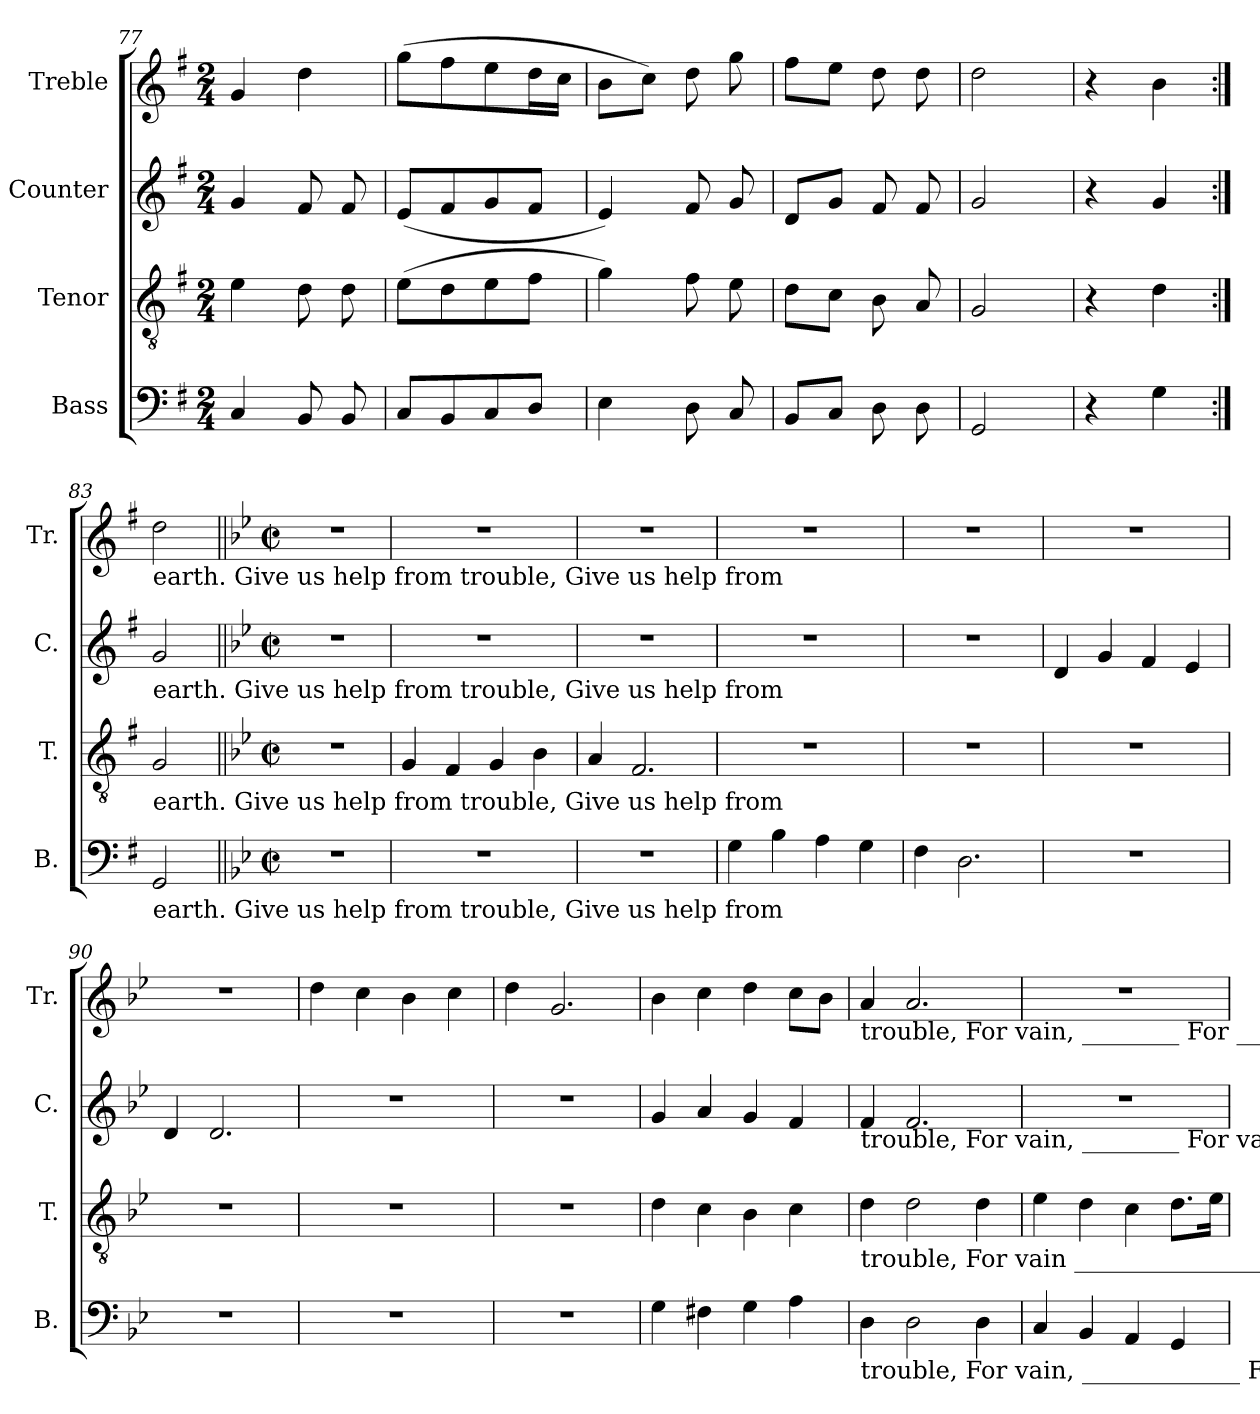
**kern	**kern	**kern	**kern
*part4	*part3	*part2	*part1
*staff4	*staff3	*staff2	*staff1
*I"Bass	*I"Tenor	*I"Counter	*I"Treble
*I'B.	*I'T.	*I'C.	*I'Tr.
*clefF4	*clefGv2	*clefG2	*clefG2
*k[f#]	*k[f#]	*k[f#]	*k[f#]
*M2/4	*M2/4	*M2/4	*M2/4
=77	=77	=77	=77
4C/	4e\	4g/	4g/
8BB/	8d\	8f#/	4dd\
8BB/	8d\	8f#/	.
=78	=78	=78	=78
8C/L	(8e\L	(8e/L	(8gg\L
8BB/	8d\	8f#/	8ff#\
8C/	8e\	8g/	8ee\
8D/J	8f#\J	8f#/J	16dd\L
.	.	.	16cc\JJ
=79	=79	=79	=79
4E\	4g\)	4e/)	8b\L
.	.	.	8cc\J)
8D\	8f#\	8f#/	8dd\
8C/	8e\	8g/	8gg\
=80	=80	=80	=80
8BB/L	8d\L	8d/L	8ff#\L
8C/J	8c\J	8g/J	8ee\J
8D\	8B\	8f#/	8dd\
8D\	8A/	8f#/	8dd\
=81	=81	=81	=81
2GG/	2G/	2g/	2dd\
=82	=82	=82	=82
4r	4r	4r	4r
4G\	4d\	4g/	4b\
!!LO:LB:g=z
=83:|!	=83:|!	=83:|!	=83:|!
!	!	!	!LO:TX:b:t=earth.                                                                                                                                                               Give us help from trouble,  Give us help from
!	!	!LO:TX:b:t=earth.                                                                                                                  Give us help from trouble,                                              Give us help from	!
!	!LO:TX:b:t=earth.                       Give us help from trouble,                                                                                                                                       Give us help from	!	!
!LO:TX:b:t=earth.                                                                    Give us help from trouble,                                                                                           Give us help from	!	!	!
2GG/	2G/	2g/	2dd\
=84||	=84||	=84||	=84||
*k[b-e-]	*k[b-e-]	*k[b-e-]	*k[b-e-]
*M2/2	*M2/2	*M2/2	*M2/2
*met(c|)	*met(c|)	*met(c|)	*met(c|)
*	*	*	*MM150
1r	1r	1r	1r
=85	=85	=85	=85
1r	4G/	1r	1r
.	4F/	.	.
.	4G/	.	.
.	4B-\	.	.
=86	=86	=86	=86
1r	4A/	1r	1r
.	2.F/	.	.
=87	=87	=87	=87
4G\	1r	1r	1r
4B-\	.	.	.
4A\	.	.	.
4G\	.	.	.
=88	=88	=88	=88
4F\	1r	1r	1r
2.D\	.	.	.
=89	=89	=89	=89
1r	1r	4d/	1r
.	.	4g/	.
.	.	4f/	.
.	.	4e-/	.
=90	=90	=90	=90
1r	1r	4d/	1r
.	.	2.d/	.
=91	=91	=91	=91
1r	1r	1r	4dd\
.	.	.	4cc\
.	.	.	4b-\
.	.	.	4cc\
=92	=92	=92	=92
1r	1r	1r	4dd\
.	.	.	2.g/
=93	=93	=93	=93
4G\	4d\	4g/	4b-\
4F#X\	4c\	4a/	4cc\
4G\	4B-\	4g/	4dd\
4A\	4c\	4f/	8cc\L
.	.	.	8b-\J
!!LO:LB:g=z
=94	=94	=94	=94
!	!	!	!LO:TX:b:t=trouble,                                     For    vain, ________     For ______   vain,                      For       vain  is  the   help    of      man.
!	!	!LO:TX:b:t=trouble,                                     For    vain, ________      For            vain, ____________   For       vain  is  the   help    of      man.                    Through God	!
!	!LO:TX:b:t=trouble,  For vain  _____________________________________________________________________________________   is    the   help      of     man.	!	!
!LO:TX:b:t=trouble, For vain, _____________     For vain, ______________               For  vain _____       for     vain  is  the   help      of       man.	!	!	!
4D\	4d\	4f/	4a/
2D\	2d\	2.f/	2.a/
4D\	4d\	.	.
=95	=95	=95	=95
4C/	4e-\	1r	1r
4BB-/	4d\	.	.
4AA/	4c\	.	.
4GG/	8.d\L	.	.
.	16e-\Jk	.	.
=	=	=	=
*-	*-	*-	*-
